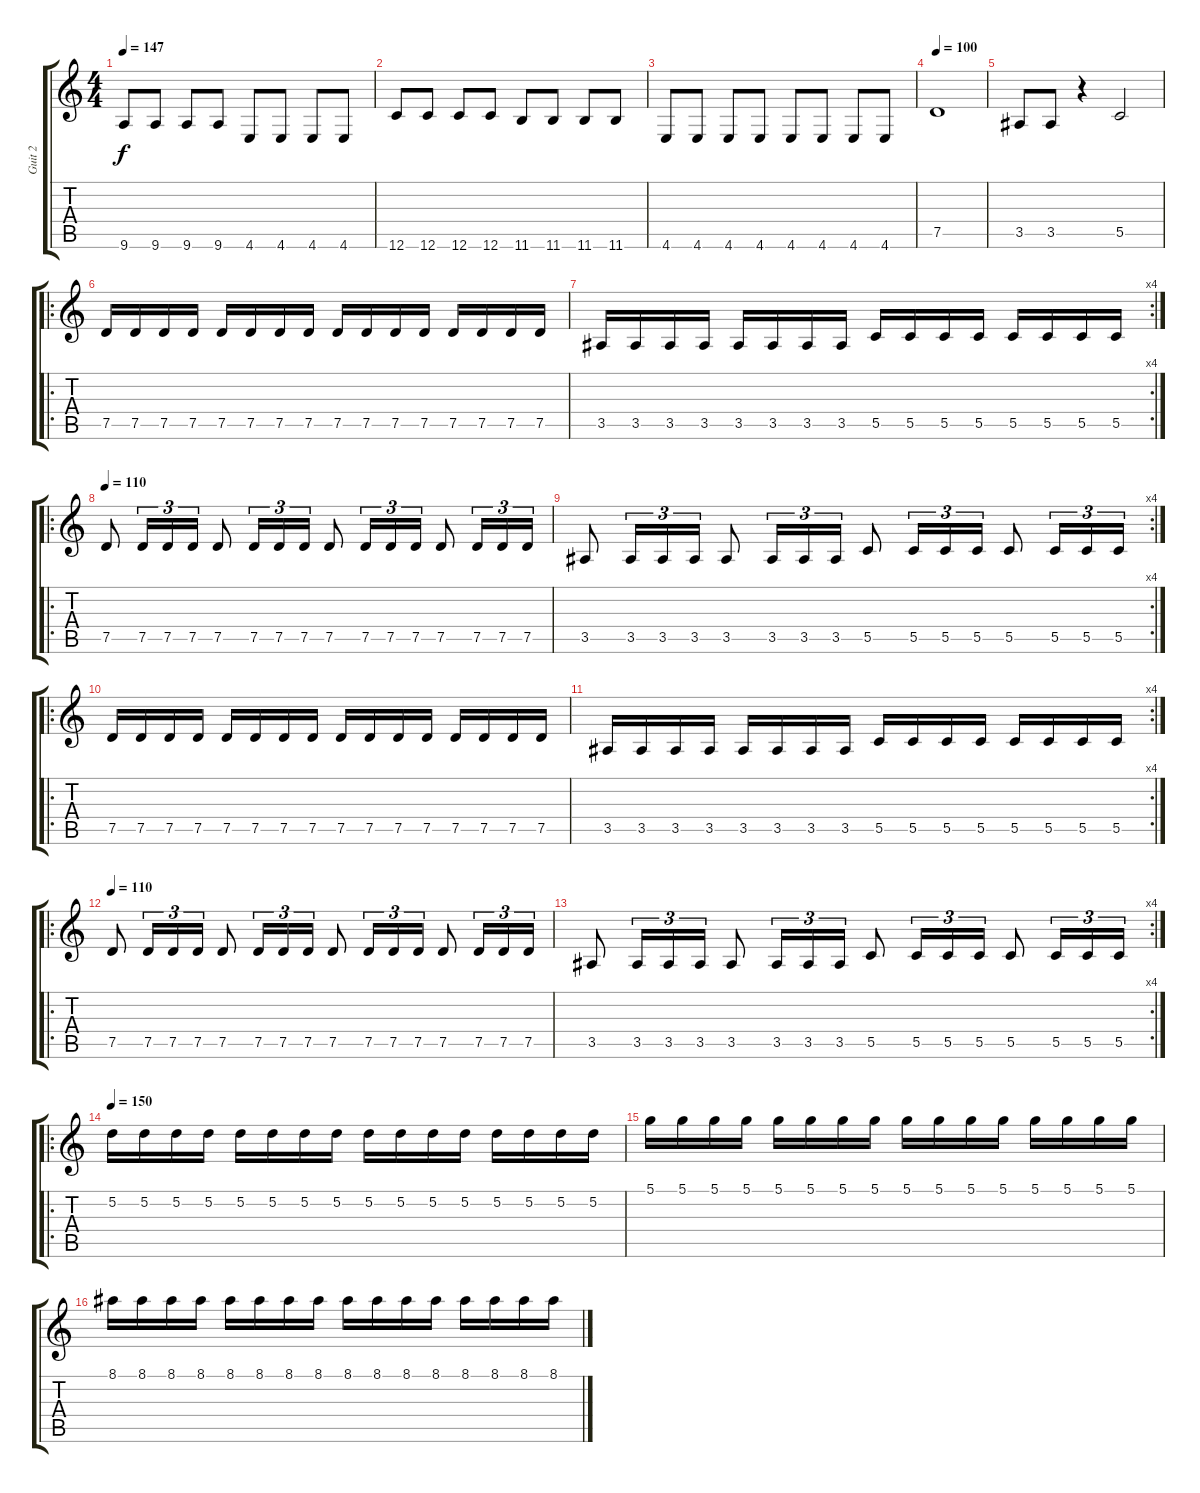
\track ("Guit 2" "Guit 2") {instrument distortionguitar}
\staff {score tabs}
\tuning (D4 A3 F3 C3 G2 C2) {hide}
\ts (4 4)
\tempo 147
\clef g2
\ks c
9.6.8{dy f} 9.6.8 9.6.8 9.6.8 4.6.8 4.6.8 4.6.8 4.6.8 |
12.6.8 12.6.8 12.6.8 12.6.8 11.6.8 11.6.8 11.6.8 11.6.8 |
4.6.8 4.6.8 4.6.8 4.6.8 4.6.8 4.6.8 4.6.8 4.6.8 |
\tempo 100
7.5.1 |
3.5.8 3.5.8 r.4 5.5.2 |
\ro
7.5.16 7.5.16 7.5.16 7.5.16 7.5.16 7.5.16 7.5.16 7.5.16 7.5.16 7.5.16 7.5.16 7.5.16 7.5.16 7.5.16 7.5.16 7.5.16 |
\rc 4
3.5.16 3.5.16 3.5.16 3.5.16 3.5.16 3.5.16 3.5.16 3.5.16 5.5.16 5.5.16 5.5.16 5.5.16 5.5.16 5.5.16 5.5.16 5.5.16 |
\ro
\tempo 110
7.5.8 7.5.16{tu (3 2)} 7.5.16{tu (3 2)} 7.5.16{tu (3 2)} 7.5.8 7.5.16{tu (3 2)} 7.5.16{tu (3 2)} 7.5.16{tu (3 2)} 7.5.8 7.5.16{tu (3 2)} 7.5.16{tu (3 2)} 7.5.16{tu (3 2)} 7.5.8 7.5.16{tu (3 2)} 7.5.16{tu (3 2)} 7.5.16{tu (3 2)} |
\rc 4
3.5.8 3.5.16{tu (3 2)} 3.5.16{tu (3 2)} 3.5.16{tu (3 2)} 3.5.8 3.5.16{tu (3 2)} 3.5.16{tu (3 2)} 3.5.16{tu (3 2)} 5.5.8 5.5.16{tu (3 2)} 5.5.16{tu (3 2)} 5.5.16{tu (3 2)} 5.5.8 5.5.16{tu (3 2)} 5.5.16{tu (3 2)} 5.5.16{tu (3 2)} |
\ro
7.5.16 7.5.16 7.5.16 7.5.16 7.5.16 7.5.16 7.5.16 7.5.16 7.5.16 7.5.16 7.5.16 7.5.16 7.5.16 7.5.16 7.5.16 7.5.16 |
\rc 4
3.5.16 3.5.16 3.5.16 3.5.16 3.5.16 3.5.16 3.5.16 3.5.16 5.5.16 5.5.16 5.5.16 5.5.16 5.5.16 5.5.16 5.5.16 5.5.16 |
\ro
\tempo 110
7.5.8 7.5.16{tu (3 2)} 7.5.16{tu (3 2)} 7.5.16{tu (3 2)} 7.5.8 7.5.16{tu (3 2)} 7.5.16{tu (3 2)} 7.5.16{tu (3 2)} 7.5.8 7.5.16{tu (3 2)} 7.5.16{tu (3 2)} 7.5.16{tu (3 2)} 7.5.8 7.5.16{tu (3 2)} 7.5.16{tu (3 2)} 7.5.16{tu (3 2)} |
\rc 4
3.5.8 3.5.16{tu (3 2)} 3.5.16{tu (3 2)} 3.5.16{tu (3 2)} 3.5.8 3.5.16{tu (3 2)} 3.5.16{tu (3 2)} 3.5.16{tu (3 2)} 5.5.8 5.5.16{tu (3 2)} 5.5.16{tu (3 2)} 5.5.16{tu (3 2)} 5.5.8 5.5.16{tu (3 2)} 5.5.16{tu (3 2)} 5.5.16{tu (3 2)} |
\ro
\tempo 150
5.2.16 5.2.16 5.2.16 5.2.16 5.2.16 5.2.16 5.2.16 5.2.16 5.2.16 5.2.16 5.2.16 5.2.16 5.2.16 5.2.16 5.2.16 5.2.16 |
5.1.16 5.1.16 5.1.16 5.1.16 5.1.16 5.1.16 5.1.16 5.1.16 5.1.16 5.1.16 5.1.16 5.1.16 5.1.16 5.1.16 5.1.16 5.1.16 |
8.1.16 8.1.16 8.1.16 8.1.16 8.1.16 8.1.16 8.1.16 8.1.16 8.1.16 8.1.16 8.1.16 8.1.16 8.1.16 8.1.16 8.1.16 8.1.16
